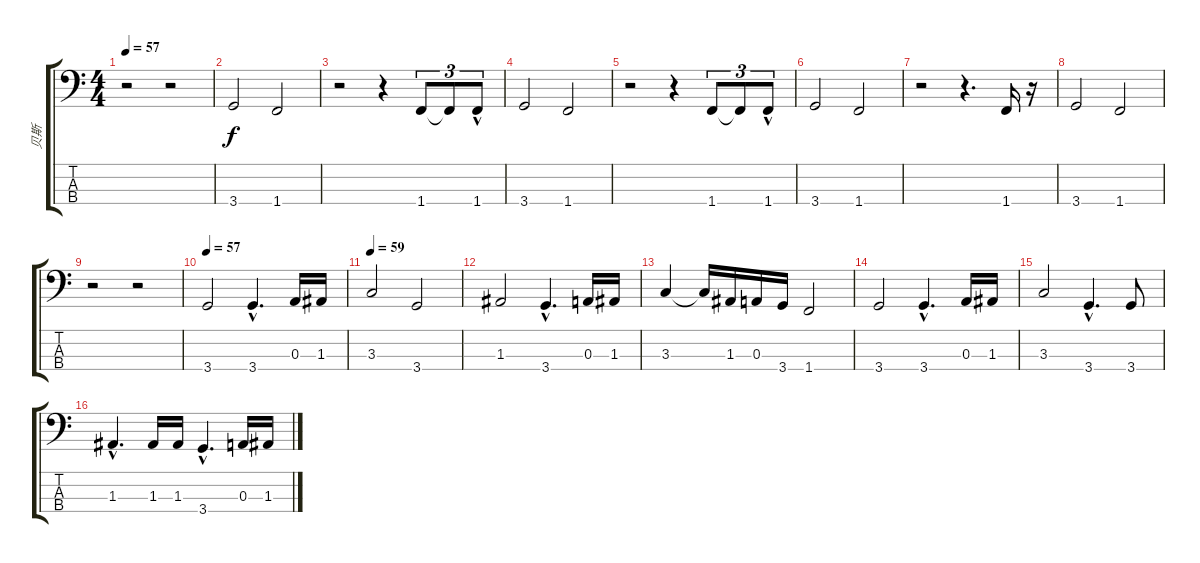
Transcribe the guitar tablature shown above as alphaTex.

\track ("贝斯" "贝斯") {instrument slapbass2}
\staff {score tabs}
\tuning (G2 D2 A1 E1) {hide}
\ts (4 4)
\tempo 57
\clef f4
\ks c
r.2{dy f} r.2 |
3.4.2 1.4.2 |
r.2 r.4 1.4.8{tu (3 2)} 1.4{t}.8{tu (3 2)} 1.4{hac}.8{tu (3 2)} |
3.4.2 1.4.2 |
r.2 r.4 1.4.8{tu (3 2)} 1.4{t}.8{tu (3 2)} 1.4{hac}.8{tu (3 2)} |
3.4.2 1.4.2 |
r.2 r.4{d} 1.4.16 r.16 |
3.4.2 1.4.2 |
r.2 r.2 |
\tempo 57
3.4.2 3.4{hac}.4{d} 0.3.16 1.3.16 |
\tempo 59
3.3.2 3.4.2 |
1.3.2 3.4{hac}.4{d} 0.3.16 1.3.16 |
3.3.4 3.3{t}.16 1.3.16 0.3.16 3.4.16 1.4.2 |
3.4.2 3.4{hac}.4{d} 0.3.16 1.3.16 |
3.3.2 3.4{hac}.4{d} 3.4.8 |
1.3{hac}.4{d} 1.3.16 1.3.16 3.4{hac}.4{d} 0.3.16 1.3.16
